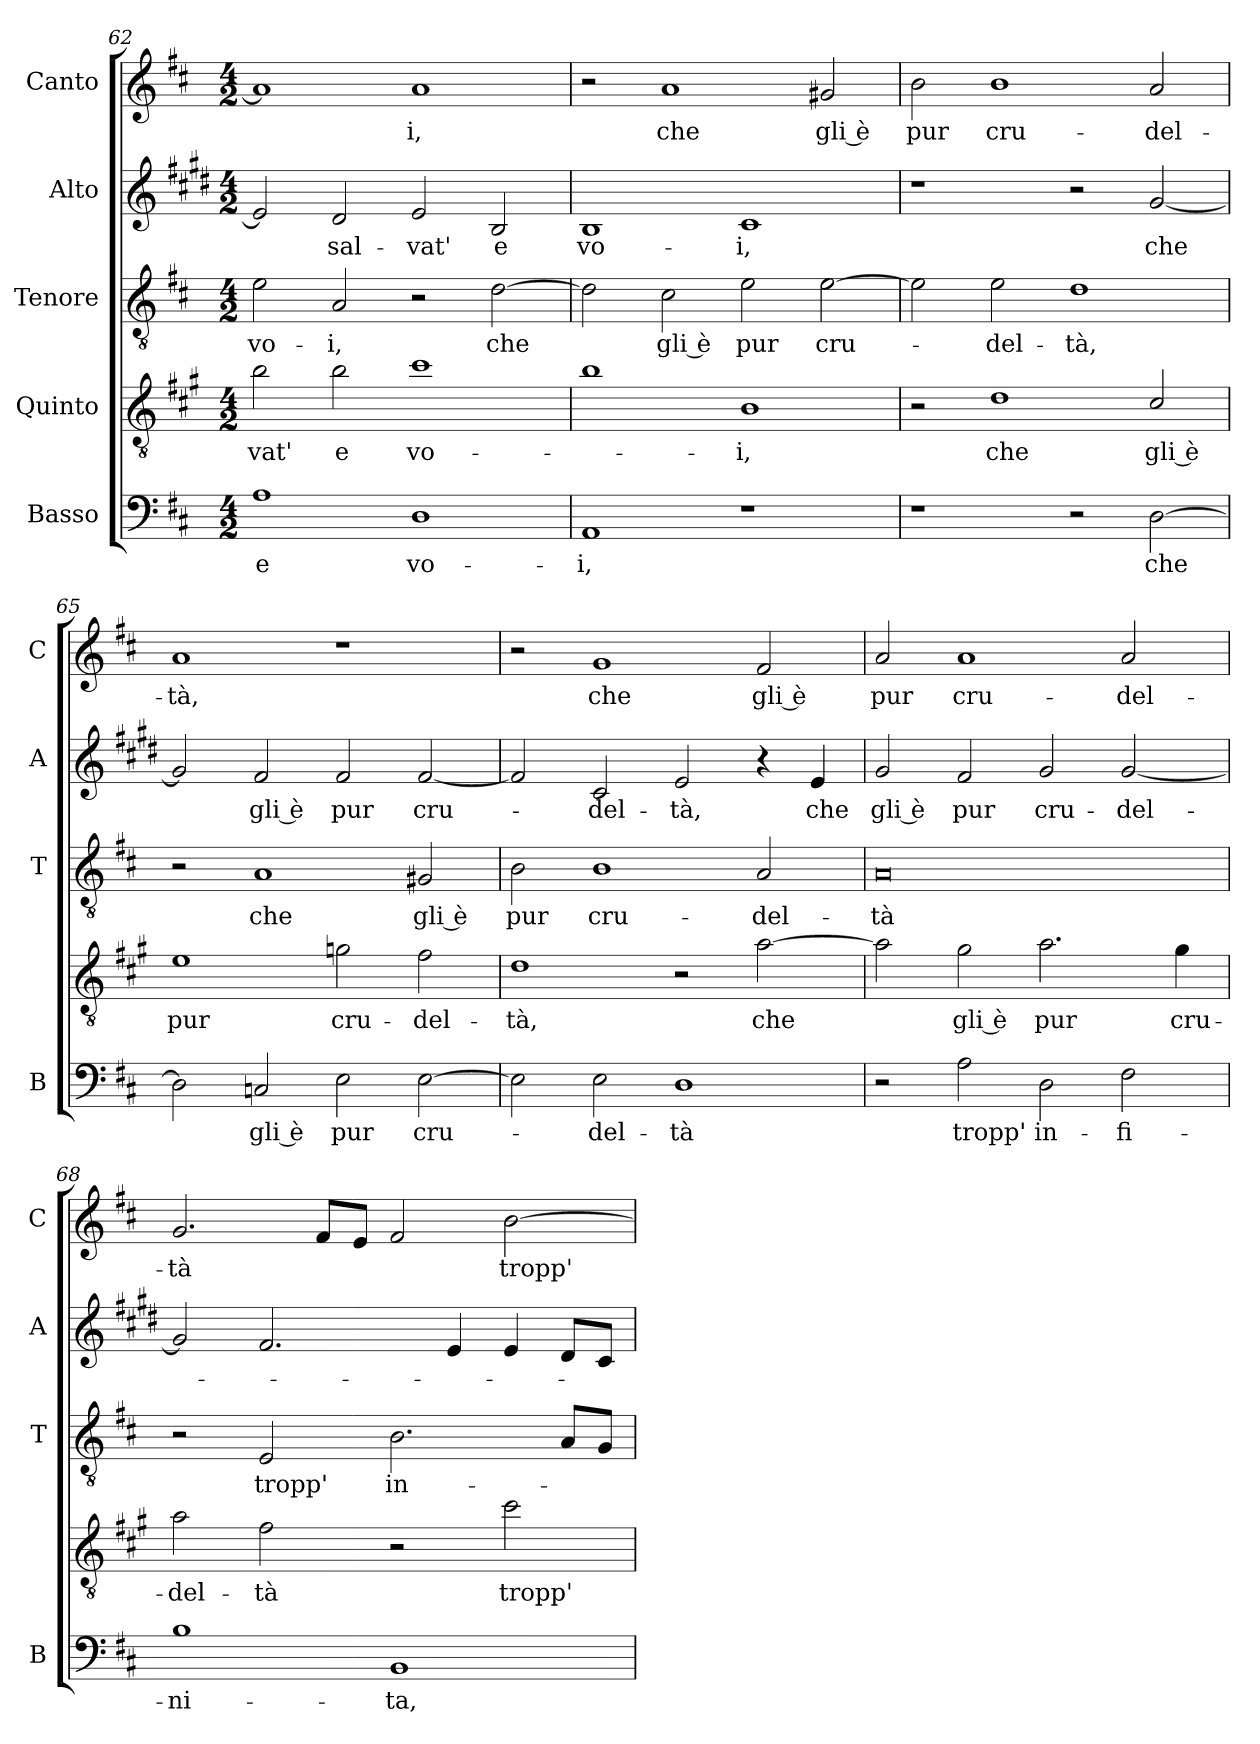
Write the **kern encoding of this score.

**kern	**text	**kern	**text	**kern	**text	**kern	**text	**kern	**text
*part5	*part5	*part4	*part4	*part3	*part3	*part2	*part2	*part1	*part1
*staff5	*staff5	*staff4	*staff4	*staff3	*staff3	*staff2	*staff2	*staff1	*staff1
*I"Basso	*	*I"Quinto	*	*I"Tenore	*	*I"Alto	*	*I"Canto	*
*I'B	*	*	*	*I'T	*	*I'A	*	*I'C	*
*clefF4	*	*clefGv2	*	*clefGv2	*	*clefG2	*	*clefG2	*
*	*	*ITrd4c7	*	*	*	*ITrd1c2	*	*	*
*k[f#c#]	*	*k[f#c#]	*	*k[f#c#]	*	*k[f#c#]	*	*k[f#c#]	*
*D:	*	*D:	*	*D:	*	*D:	*	*D:	*
*M4/2	*	*M4/2	*	*M4/2	*	*M4/2	*	*M4/2	*
=62	=62	=62	=62	=62	=62	=62	=62	=62	=62
!	!LO:LY:b	!	!LO:LY:b	!	!LO:LY:b	!	!	!	!
1A	e	2e\	-vat'	2e\	vo-	2d/]	.	1a]	.
!	!	!	!LO:LY:b	!	!LO:LY:b	!	!LO:LY:b	!	!
.	.	2e\	e	2A/	-i,	2c#/	sal-	.	.
!	!LO:LY:b	!	!LO:LY:b	!	!	!	!LO:LY:b	!	!LO:LY:b
1D	vo-	1f#	vo-	2r	.	2d/	-vat'	1a	-i,
!	!	!	!	!	!LO:LY:b	!	!LO:LY:b	!	!
.	.	.	.	[2d\	che	2A/	e	.	.
=63	=63	=63	=63	=63	=63	=63	=63	=63	=63
!	!LO:LY:b	!	!	!	!	!	!LO:LY:b	!	!
1AA	-i,	1e	.	2d\]	.	1A	vo-	2r	.
!	!	!	!	!	!LO:LY:b	!	!	!	!LO:LY:b
.	.	.	.	2c#\	gli è	.	.	1a	che
!	!	!	!LO:LY:b	!	!LO:LY:b	!	!LO:LY:b	!	!
1r	.	1E	-i,	2e\	pur	1B	-i,	.	.
!	!	!	!	!	!LO:LY:b	!	!	!	!LO:LY:b
.	.	.	.	[2e\	cru-	.	.	2g#X/	gli è
=64	=64	=64	=64	=64	=64	=64	=64	=64	=64
!	!	!	!	!	!	!	!	!	!LO:LY:b
1r	.	2r	.	2e\]	.	1r	.	2b\	pur
!	!	!	!LO:LY:b	!	!LO:LY:b	!	!	!	!LO:LY:b
.	.	1G	che	2e\	-del-	.	.	1b	cru-
!	!	!	!	!	!LO:LY:b	!	!	!	!
2r	.	.	.	1d	-tà,	2r	.	.	.
!	!LO:LY:b	!	!LO:LY:b	!	!	!	!LO:LY:b	!	!LO:LY:b
[2D\	che	2F#/	gli è	.	.	[2f#/	che	2a/	-del-
!!LO:LB:g=z
=65	=65	=65	=65	=65	=65	=65	=65	=65	=65
!	!	!	!LO:LY:b	!	!	!	!	!	!LO:LY:b
2D\]	.	1A	pur	2r	.	2f#/]	.	1a	-tà,
!	!LO:LY:b	!	!	!	!LO:LY:b	!	!LO:LY:b	!	!
2Cn/	gli è	.	.	1A	che	2e/	gli è	.	.
!	!LO:LY:b	!	!LO:LY:b	!	!	!	!LO:LY:b	!	!
2E\	pur	2cn\	cru-	.	.	2e/	pur	1r	.
!	!LO:LY:b	!	!LO:LY:b	!	!LO:LY:b	!	!LO:LY:b	!	!
[2E\	cru-	2B\	-del-	2G#X/	gli è	[2e/	cru-	.	.
=66	=66	=66	=66	=66	=66	=66	=66	=66	=66
!	!	!	!LO:LY:b	!	!LO:LY:b	!	!	!	!
2E\]	.	1G	-tà,	2B\	pur	2e/]	.	2r	.
!	!LO:LY:b	!	!	!	!LO:LY:b	!	!LO:LY:b	!	!LO:LY:b
2E\	-del-	.	.	1B	cru-	2B/	-del-	1g	che
!	!LO:LY:b	!	!	!	!	!	!LO:LY:b	!	!
1D	-tà	2r	.	.	.	2d/	-tà,	.	.
!	!	!	!LO:LY:b	!	!LO:LY:b	!	!	!	!LO:LY:b
.	.	[2d\	che	2A/	-del-	4r	.	2f#/	gli è
!	!	!	!	!	!	!	!LO:LY:b	!	!
.	.	.	.	.	.	4d/	che	.	.
=67	=67	=67	=67	=67	=67	=67	=67	=67	=67
!	!	!	!	!	!LO:LY:b	!	!LO:LY:b	!	!LO:LY:b
2r	.	2d\]	.	0A	-tà	2f#/	gli è	2a/	pur
!	!LO:LY:b	!	!LO:LY:b	!	!	!	!LO:LY:b	!	!LO:LY:b
2A\	tropp'	2c#\	gli è	.	.	2e/	pur	1a	cru-
!	!LO:LY:b	!	!LO:LY:b	!	!	!	!LO:LY:b	!	!
2D\	in-	2.d\	pur	.	.	2f#/	cru-	.	.
!	!LO:LY:b	!	!	!	!	!	!LO:LY:b	!	!LO:LY:b
2F#\	-fi-	.	.	.	.	[2f#/	-del-	2a/	-del-
!	!	!	!LO:LY:b	!	!	!	!	!	!
.	.	4c#\	cru-	.	.	.	.	.	.
=68	=68	=68	=68	=68	=68	=68	=68	=68	=68
!	!LO:LY:b	!	!LO:LY:b	!	!	!	!	!	!LO:LY:b
1B	-ni-	2d\	-del-	2r	.	2f#/]	.	2.g/	-tà
!	!	!	!LO:LY:b	!	!LO:LY:b	!	!	!	!
.	.	2B\	-tà	2E/	tropp'	2.e/	.	.	.
.	.	.	.	.	.	.	.	8f#/L	.
.	.	.	.	.	.	.	.	8e/J	.
!	!LO:LY:b	!	!	!	!LO:LY:b	!	!	!	!
1BB	-ta,	2r	.	2.B\	in-	.	.	2f#/	.
.	.	.	.	.	.	4d/	.	.	.
!	!	!	!LO:LY:b	!	!	!	!	!	!LO:LY:b
.	.	2f#\	tropp'	.	.	4d/	.	[2b\	tropp'
.	.	.	.	8A/L	.	8c#/L	.	.	.
.	.	.	.	8G/J	.	8B/J	.	.	.
=	=	=	=	=	=	=	=	=	=
*-	*-	*-	*-	*-	*-	*-	*-	*-	*-
